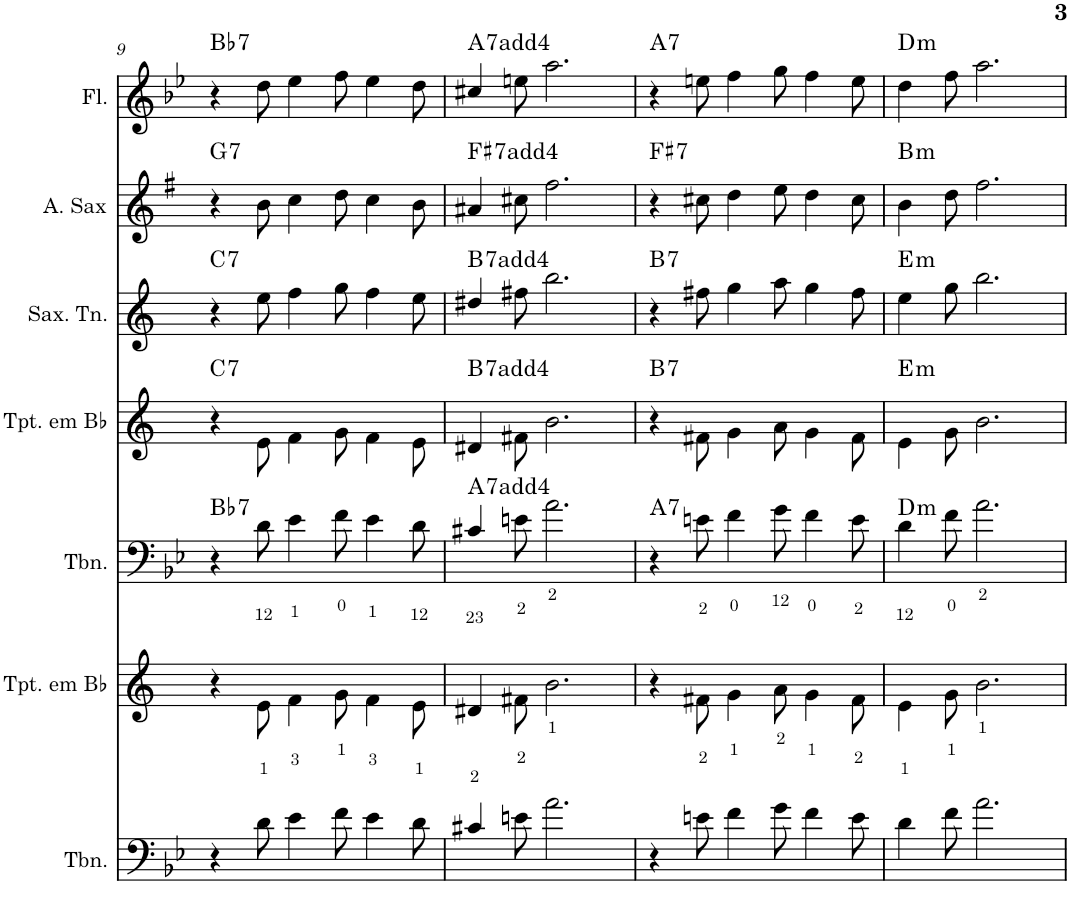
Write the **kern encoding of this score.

**kern	**kern	**kern	**harte	**kern	**harte	**kern	**harte	**kern	**harte	**kern	**harte
*part7	*part6	*part5	*part5	*part4	*part4	*part3	*part3	*part2	*part2	*part1	*part1
*staff7	*staff6	*staff5	*	*staff4	*	*staff3	*	*staff2	*	*staff1	*
*I"Trombone	*I"Trompete em Bb	*I"Trombone	*	*I"Trompete em Bb	*	*I"Saxofone Tenor	*	*I"Saxofone Alto	*	*I"Flauta Transversal	*
*I'Tbn.	*I'Tpt. em Bb	*I'Tbn.	*	*I'Tpt. em Bb	*	*I'Sax. Tn.	*	*	*	*I'Fl.	*
!!LO:PB:g=z
*clefF4	*clefG2	*clefF4	*	*clefG2	*	*clefG2	*	*clefG2	*	*clefG2	*
*	*Trd1c2	*	*	*Trd1c2	*	*Trd8c14	*	*Trd5c9	*	*	*
*k[b-e-]	*k[]	*k[b-e-]	*	*k[]	*	*k[]	*	*k[f#]	*	*k[b-e-]	*
*B-:	*	*B-:	*	*	*	*	*	*G:	*	*B-:	*
*M9/8	*M9/8	*M9/8	*	*M9/8	*	*M9/8	*	*M9/8	*	*M9/8	*
=9	=9	=9	=9	=9	=9	=9	=9	=9	=9	=9	=9
!	!	!	!LO:H:kt=7	!	!LO:H:kt=7	!	!LO:H:kt=7	!	!LO:H:kt=7	!	!LO:H:kt=7
4r	4r	4r	Bb:7	4r	C:7	4r	C:7	4r	G:7	4r	Bb:7
8d\	8e\	8d\	.	8e\	.	8ee\	.	8b\	.	8dd\	.
4e-\	4f\	4e-\	.	4f\	.	4ff\	.	4cc\	.	4ee-\	.
8f\	8g\	8f\	.	8g\	.	8gg\	.	8dd\	.	8ff\	.
4e-\	4f\	4e-\	.	4f\	.	4ff\	.	4cc\	.	4ee-\	.
8d\	8e\	8d\	.	8e\	.	8ee\	.	8b\	.	8dd\	.
=10	=10	=10	=10	=10	=10	=10	=10	=10	=10	=10	=10
!	!	!	!LO:H:kt=7	!	!LO:H:kt=7	!	!LO:H:kt=7	!	!LO:H:kt=7	!	!LO:H:kt=7
4c#X/	4d#X/	4c#X/	A:7(4)	4d#X/	B:7(4)	4dd#X/	B:7(4)	4a#X/	F#:7(4)	4cc#X/	A:7(4)
8en\	8f#X\	8en\	.	8f#X\	.	8ff#X\	.	8cc#X\	.	8een\	.
2.a\	2.b\	2.a\	.	2.b\	.	2.bb\	.	2.ff#\	.	2.aa\	.
=11	=11	=11	=11	=11	=11	=11	=11	=11	=11	=11	=11
!	!	!	!LO:H:kt=7	!	!LO:H:kt=7	!	!LO:H:kt=7	!	!LO:H:kt=7	!	!LO:H:kt=7
4r	4r	4r	A:7	4r	B:7	4r	B:7	4r	F#:7	4r	A:7
8en\	8f#X\	8en\	.	8f#X\	.	8ff#X\	.	8cc#X\	.	8een\	.
4f\	4g\	4f\	.	4g\	.	4gg\	.	4dd\	.	4ff\	.
8g\	8a\	8g\	.	8a\	.	8aa\	.	8ee\	.	8gg\	.
4f\	4g\	4f\	.	4g\	.	4gg\	.	4dd\	.	4ff\	.
8e\	8f#\	8e\	.	8f#\	.	8ff#\	.	8cc#\	.	8ee\	.
=12	=12	=12	=12	=12	=12	=12	=12	=12	=12	=12	=12
!	!	!	!LO:H:kt=m	!	!LO:H:kt=m	!	!LO:H:kt=m	!	!LO:H:kt=m	!	!LO:H:kt=m
4d\	4e\	4d\	D:min	4e\	E:min	4ee\	E:min	4b\	B:min	4dd\	D:min
8f\	8g\	8f\	.	8g\	.	8gg\	.	8dd\	.	8ff\	.
2.a\	2.b\	2.a\	.	2.b\	.	2.bb\	.	2.ff#\	.	2.aa\	.
=	=	=	=	=	=	=	=	=	=	=	=
*-	*-	*-	*-	*-	*-	*-	*-	*-	*-	*-	*-
